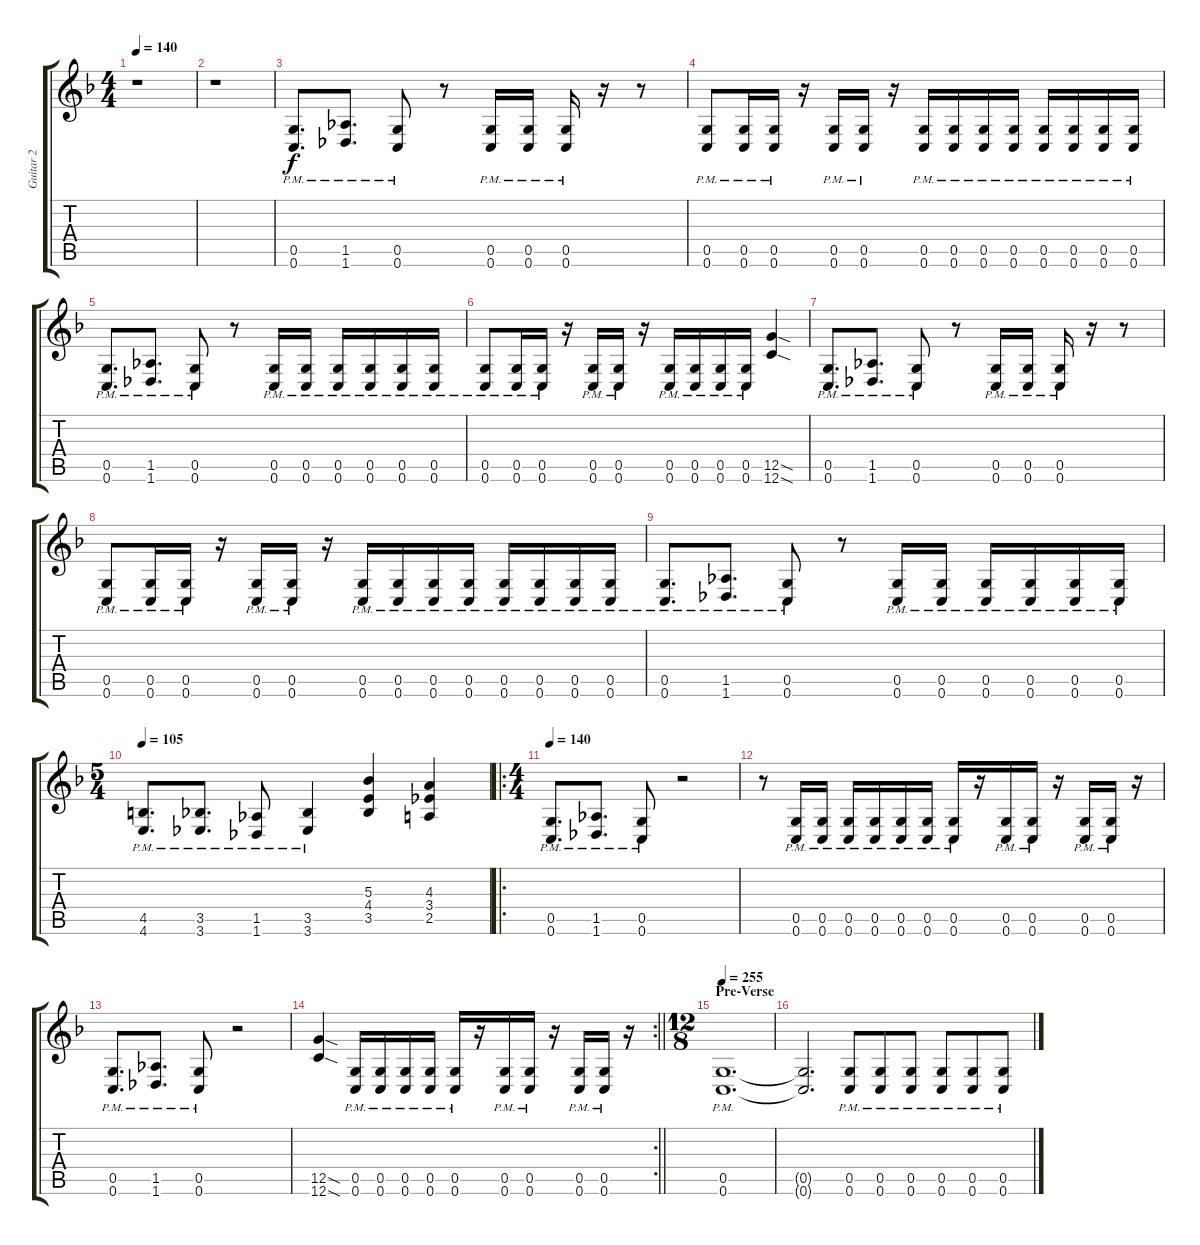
\track ("Guitar 2" "Guitar 2") {instrument distortionguitar}
\staff {score tabs}
\tuning (D4 A3 F3 C3 G2 C2) {hide}
\ts (4 4)
\tempo 140
\clef g2
\ks dminor
r.1{dy f} |
r.1 |
(0.5{pm} 0.6{pm}).8{d} (1.5{pm} 1.6{pm}).8{d} (0.5{pm} 0.6{pm}).8 r.8 (0.5{pm} 0.6{pm}).16 (0.5{pm} 0.6{pm}).16 (0.5{pm} 0.6{pm}).16 r.16 r.8 |
(0.5{pm} 0.6{pm}).8 (0.5{pm} 0.6{pm}).16 (0.5{pm} 0.6{pm}).16 r.16 (0.5{pm} 0.6{pm}).16 (0.5{pm} 0.6{pm}).16 r.16 (0.5{pm} 0.6{pm}).16 (0.5{pm} 0.6{pm}).16 (0.5{pm} 0.6{pm}).16 (0.5{pm} 0.6{pm}).16 (0.5{pm} 0.6{pm}).16 (0.5{pm} 0.6{pm}).16 (0.5{pm} 0.6{pm}).16 (0.5{pm} 0.6{pm}).16 |
(0.5{pm} 0.6{pm}).8{d} (1.5{pm} 1.6{pm}).8{d} (0.5{pm} 0.6{pm}).8 r.8 (0.5{pm} 0.6{pm}).16 (0.5{pm} 0.6{pm}).16 (0.5{pm} 0.6{pm}).16 (0.5{pm} 0.6{pm}).16 (0.5{pm} 0.6{pm}).16 (0.5{pm} 0.6{pm}).16 |
(0.5{pm} 0.6{pm}).8 (0.5{pm} 0.6{pm}).16 (0.5{pm} 0.6{pm}).16 r.16 (0.5{pm} 0.6{pm}).16 (0.5{pm} 0.6{pm}).16 r.16 (0.5{pm} 0.6{pm}).16 (0.5{pm} 0.6{pm}).16 (0.5{pm} 0.6{pm}).16 (0.5{pm} 0.6{pm}).16 (12.5{sod} 12.6{sod}).4 |
(0.5{pm} 0.6{pm}).8{d} (1.5{pm} 1.6{pm}).8{d} (0.5{pm} 0.6{pm}).8 r.8 (0.5{pm} 0.6{pm}).16 (0.5{pm} 0.6{pm}).16 (0.5{pm} 0.6{pm}).16 r.16 r.8 |
(0.5{pm} 0.6{pm}).8 (0.5{pm} 0.6{pm}).16 (0.5{pm} 0.6{pm}).16 r.16 (0.5{pm} 0.6{pm}).16 (0.5{pm} 0.6{pm}).16 r.16 (0.5{pm} 0.6{pm}).16 (0.5{pm} 0.6{pm}).16 (0.5{pm} 0.6{pm}).16 (0.5{pm} 0.6{pm}).16 (0.5{pm} 0.6{pm}).16 (0.5{pm} 0.6{pm}).16 (0.5{pm} 0.6{pm}).16 (0.5{pm} 0.6{pm}).16 |
(0.5{pm} 0.6{pm}).8{d} (1.5{pm} 1.6{pm}).8{d} (0.5{pm} 0.6{pm}).8 r.8 (0.5{pm} 0.6{pm}).16 (0.5{pm} 0.6{pm}).16 (0.5{pm} 0.6{pm}).16 (0.5{pm} 0.6{pm}).16 (0.5{pm} 0.6{pm}).16 (0.5{pm} 0.6{pm}).16 |
\ts (5 4)
\tempo 105
(4.5{pm} 4.6{pm}).8{d} (3.5{pm} 3.6{pm}).8{d} (1.5{pm} 1.6{pm}).8 (3.5{pm} 3.6{pm}).4 (5.3 4.4 3.5).4 (4.3 3.4 2.5).4 |
\ro
\ts (4 4)
\tempo 140
(0.5{pm} 0.6{pm}).8{d} (1.5{pm} 1.6{pm}).8{d} (0.5{pm} 0.6{pm}).8 r.2 |
r.8 (0.5{pm} 0.6{pm}).16 (0.5{pm} 0.6{pm}).16 (0.5{pm} 0.6{pm}).16 (0.5{pm} 0.6{pm}).16 (0.5{pm} 0.6{pm}).16 (0.5{pm} 0.6{pm}).16 (0.5{pm} 0.6{pm}).16 r.16 (0.5{pm} 0.6{pm}).16 (0.5{pm} 0.6{pm}).16 r.16 (0.5{pm} 0.6{pm}).16 (0.5{pm} 0.6{pm}).16 r.16 |
(0.5{pm} 0.6{pm}).8{d} (1.5{pm} 1.6{pm}).8{d} (0.5{pm} 0.6{pm}).8 r.2 |
\rc 2
\barLineRight lightlight
(12.5{sod} 12.6{sod}).4 (0.5{pm} 0.6{pm}).16 (0.5{pm} 0.6{pm}).16 (0.5{pm} 0.6{pm}).16 (0.5{pm} 0.6{pm}).16 (0.5{pm} 0.6{pm}).16 r.16 (0.5{pm} 0.6{pm}).16 (0.5{pm} 0.6{pm}).16 r.16 (0.5{pm} 0.6{pm}).16 (0.5{pm} 0.6{pm}).16 r.16 |
\ts (12 8)
\section ("" "Pre-Verse")
\tempo 255
(0.5{pm} 0.6{pm}).1{d} |
(0.5{t} 0.6{t}).2{d} (0.5{pm} 0.6{pm}).8 (0.5{pm} 0.6{pm}).8 (0.5{pm} 0.6{pm}).8 (0.5{pm} 0.6{pm}).8 (0.5{pm} 0.6{pm}).8 (0.5{pm} 0.6{pm}).8
